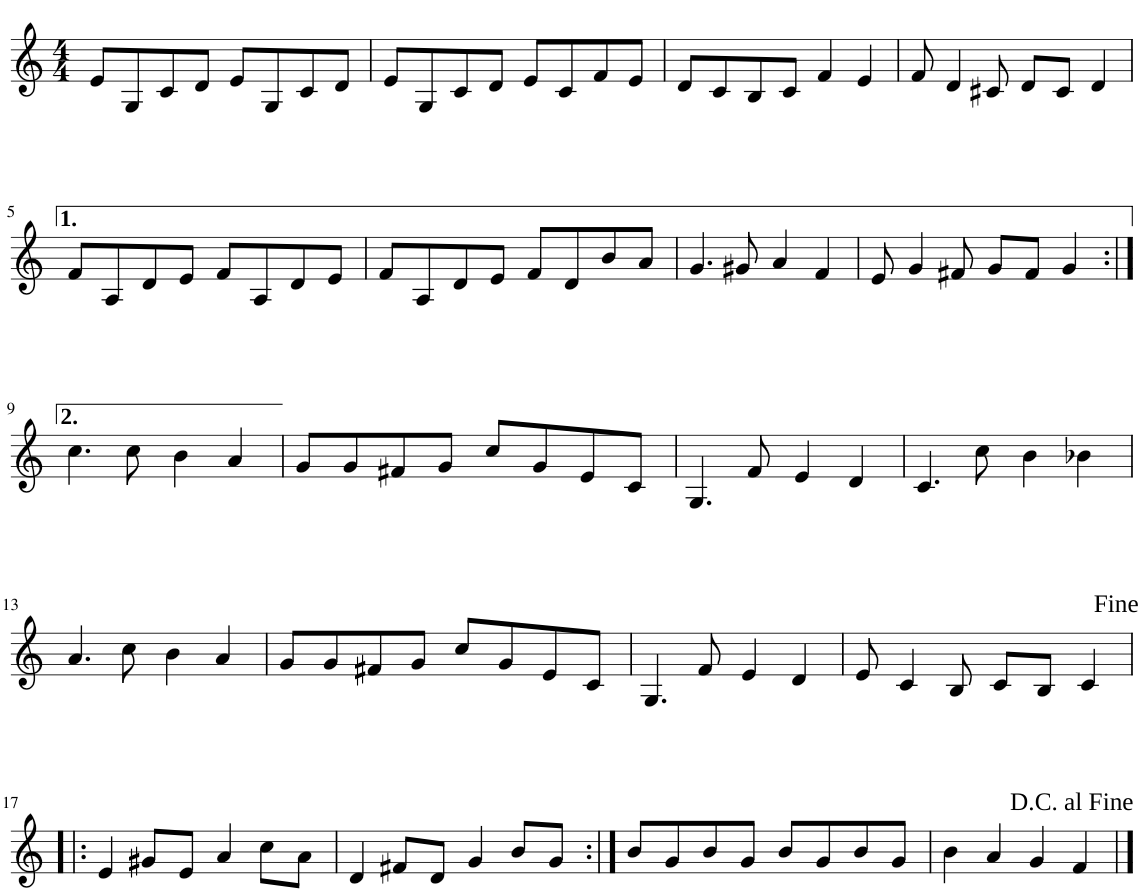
**kern
*part1
*staff1
*I"Voice
*clefG2
*k[]
*M4/4
=1
8e/L
8G/
8c/
8d/J
8e/L
8G/
8c/
8d/J
=2
8e/L
8G/
8c/
8d/J
8e/L
8c/
8f/
8e/J
=3
8d/L
8c/
8B/
8c/J
4f/
4e/
=4
8f/
4d/
8c#X/
8d/L
8c#/J
4d/
!!LO:LB:g=z
=5
8f/L
8A/
8d/
8e/J
8f/L
8A/
8d/
8e/J
=6
8f/L
8A/
8d/
8e/J
8f/L
8d/
8b/
8a/J
=7
4.g/
8g#X/
4a/
4f/
=8
8e/
4g/
8f#X/
8g/L
8f#/J
4g/
!!LO:LB:g=z
=9:|!
4.cc\
8cc\
4b\
4a/
=10
8g/L
8g/
8f#X/
8g/J
8cc/L
8g/
8e/
8c/J
=11
4.G/
8f/
4e/
4d/
=12
4.c/
8cc\
4b\
4b-X\
!!LO:LB:g=z
=13
4.a/
8cc\
4b\
4a/
=14
8g/L
8g/
8f#X/
8g/J
8cc/L
8g/
8e/
8c/J
=15
4.G/
8f/
4e/
4d/
=16
8e/
4c/
8B/
8c/L
8B/J
4c/
!LO:TX:a:t=<font face="Times New Roman"/>Fine
!!LO:LB:g=z
=17!|:
4e/
8g#X/L
8e/J
4a/
8cc\L
8a\J
=18
4d/
8f#X/L
8d/J
4g/
8b/L
8g/J
=19:|!
8b/L
8g/
8b/
8g/J
8b/L
8g/
8b/
8g/J
=20
4b\
4a/
4g/
4f/
!LO:TX:a:t=<font face="Times New Roman"/>D.C. al Fine
==
*-
